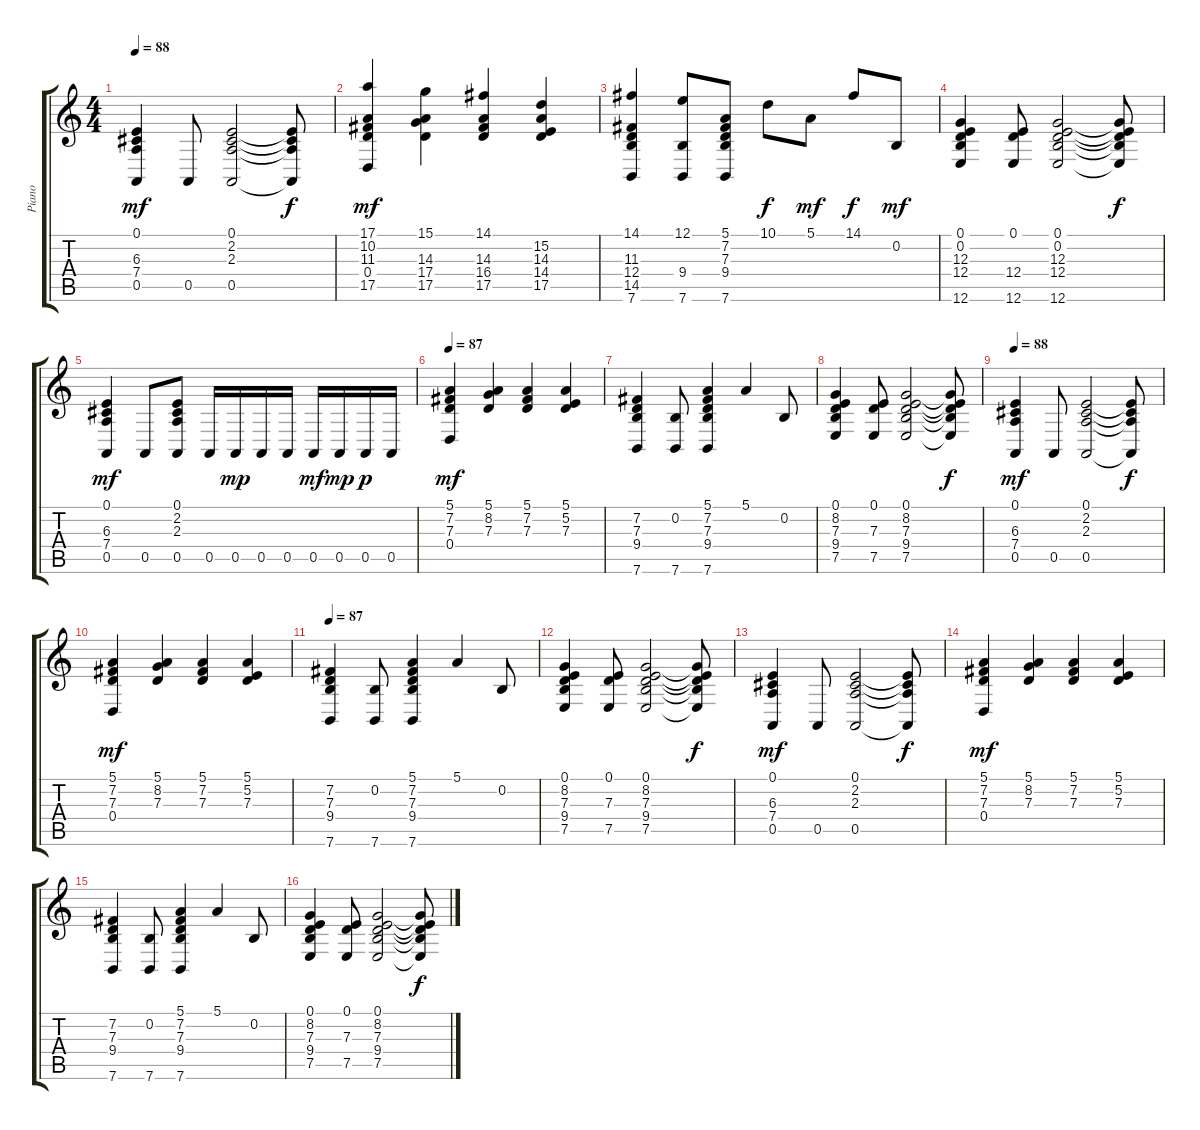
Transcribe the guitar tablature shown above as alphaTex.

\track ("Piano" "Piano") {instrument acousticgrandpiano}
\staff {score tabs}
\tuning (E4 B3 G3 D3 A2 E2) {hide}
\ts (4 4)
\tempo 88
\clef g2
\ks c
(0.1 6.3 7.4 0.5).4{dy mf} 0.5.8 (0.1 2.2 2.3 0.5).2 (0.1{t} 2.2{t} 2.3{t} 0.5{t}).8{dy f} |
(17.1 10.2 11.3 0.4 17.5).4{dy mf} (15.1 14.3 17.4 17.5).4 (14.1 14.3 16.4 17.5).4 (15.2 14.3 14.4 17.5).4 |
(14.1 11.3 12.4 14.5 7.6).4 (12.1 9.4 7.6).8 (5.1 7.2 7.3 9.4 7.6).8 10.1.8{dy f} 5.1.8{dy mf} 14.1.8{dy f} 0.2.8{dy mf} |
(0.1 0.2 12.3 12.4 12.6).4 (0.1 12.4 12.6).8 (0.1 0.2 12.3 12.4 12.6).2 (0.1{t} 0.2{t} 12.3{t} 12.4{t} 12.6{t}).8{dy f} |
(0.1 6.3 7.4 0.5).4{dy mf} 0.5.8 (0.1 2.2 2.3 0.5).8 0.5.16 0.5.16{dy mp} 0.5.16 0.5.16 0.5.16{dy mf} 0.5.16{dy mp} 0.5.16{dy p} 0.5.16 |
\tempo 87
(5.1 7.2 7.3 0.4).4{dy mf} (5.1 8.2 7.3).4 (5.1 7.2 7.3).4 (5.1 5.2 7.3).4 |
(7.2 7.3 9.4 7.6).4 (0.2 7.6).8 (5.1 7.2 7.3 9.4 7.6).4 5.1.4 0.2.8 |
(0.1 8.2 7.3 9.4 7.5).4 (0.1 7.3 7.5).8 (0.1 8.2 7.3 9.4 7.5).2 (0.1{t} 8.2{t} 7.3{t} 9.4{t} 7.5{t}).8{dy f} |
\tempo 88
(0.1 6.3 7.4 0.5).4{dy mf} 0.5.8 (0.1 2.2 2.3 0.5).2 (0.1{t} 2.2{t} 2.3{t} 0.5{t}).8{dy f} |
(5.1 7.2 7.3 0.4).4{dy mf} (5.1 8.2 7.3).4 (5.1 7.2 7.3).4 (5.1 5.2 7.3).4 |
\tempo 87
(7.2 7.3 9.4 7.6).4 (0.2 7.6).8 (5.1 7.2 7.3 9.4 7.6).4 5.1.4 0.2.8 |
(0.1 8.2 7.3 9.4 7.5).4 (0.1 7.3 7.5).8 (0.1 8.2 7.3 9.4 7.5).2 (0.1{t} 8.2{t} 7.3{t} 9.4{t} 7.5{t}).8{dy f} |
(0.1 6.3 7.4 0.5).4{dy mf} 0.5.8 (0.1 2.2 2.3 0.5).2 (0.1{t} 2.2{t} 2.3{t} 0.5{t}).8{dy f} |
(5.1 7.2 7.3 0.4).4{dy mf} (5.1 8.2 7.3).4 (5.1 7.2 7.3).4 (5.1 5.2 7.3).4 |
(7.2 7.3 9.4 7.6).4 (0.2 7.6).8 (5.1 7.2 7.3 9.4 7.6).4 5.1.4 0.2.8 |
(0.1 8.2 7.3 9.4 7.5).4 (0.1 7.3 7.5).8 (0.1 8.2 7.3 9.4 7.5).2 (0.1{t} 8.2{t} 7.3{t} 9.4{t} 7.5{t}).8{dy f}
